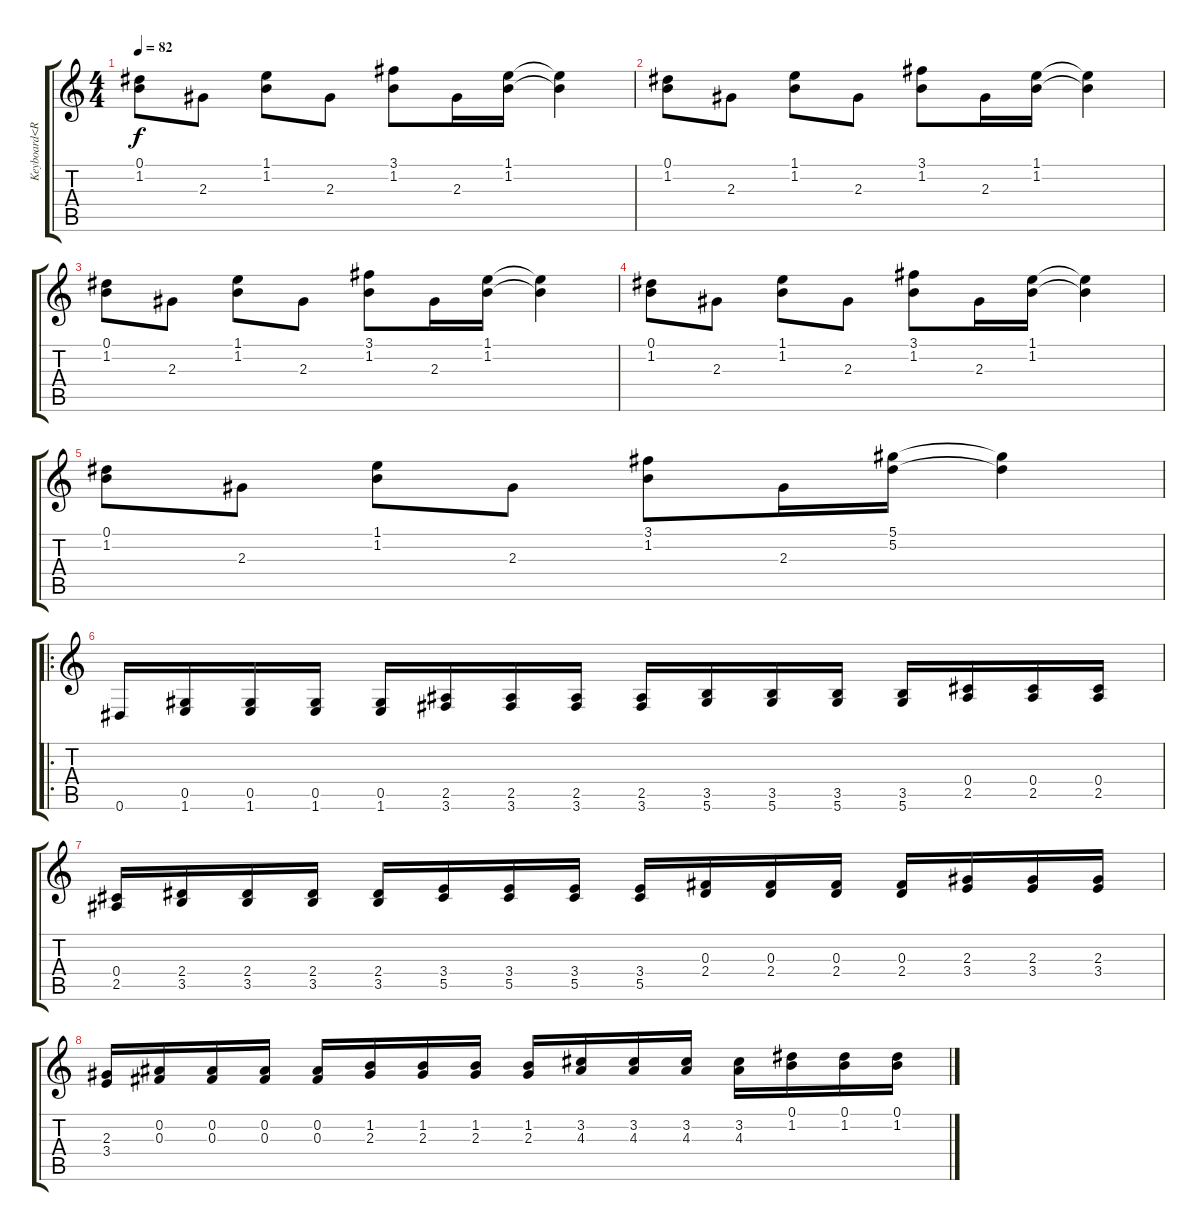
\track ("Keyboard<R>" "Keyboard<R") {instrument stringensemble1}
\staff {score tabs}
\tuning (Eb5 Bb4 Gb4 Db4 Ab3 Eb3) {hide}
\ts (4 4)
\tempo 82
\clef g2
\ks c
(0.1 1.2).8{dy f} 2.3.8 (1.1 1.2).8 2.3.8 (3.1 1.2).8 2.3.16 (1.1 1.2).16 (1.1{t} 1.2{t}).4 |
(0.1 1.2).8 2.3.8 (1.1 1.2).8 2.3.8 (3.1 1.2).8 2.3.16 (1.1 1.2).16 (1.1{t} 1.2{t}).4 |
(0.1 1.2).8 2.3.8 (1.1 1.2).8 2.3.8 (3.1 1.2).8 2.3.16 (1.1 1.2).16 (1.1{t} 1.2{t}).4 |
(0.1 1.2).8 2.3.8 (1.1 1.2).8 2.3.8 (3.1 1.2).8 2.3.16 (1.1 1.2).16 (1.1{t} 1.2{t}).4 |
(0.1 1.2).8 2.3.8 (1.1 1.2).8 2.3.8 (3.1 1.2).8 2.3.16 (5.1 5.2).16 (5.1{t} 5.2{t}).4 |
\ro
0.6.16 (0.5 1.6).16 (0.5 1.6).16 (0.5 1.6).16 (0.5 1.6).16 (2.5 3.6).16 (2.5 3.6).16 (2.5 3.6).16 (2.5 3.6).16 (3.5 5.6).16 (3.5 5.6).16 (3.5 5.6).16 (3.5 5.6).16 (0.4 2.5).16 (0.4 2.5).16 (0.4 2.5).16 |
(0.4 2.5).16 (2.4 3.5).16 (2.4 3.5).16 (2.4 3.5).16 (2.4 3.5).16 (3.4 5.5).16 (3.4 5.5).16 (3.4 5.5).16 (3.4 5.5).16 (0.3 2.4).16 (0.3 2.4).16 (0.3 2.4).16 (0.3 2.4).16 (2.3 3.4).16 (2.3 3.4).16 (2.3 3.4).16 |
(2.3 3.4).16 (0.2 0.3).16 (0.2 0.3).16 (0.2 0.3).16 (0.2 0.3).16 (1.2 2.3).16 (1.2 2.3).16 (1.2 2.3).16 (1.2 2.3).16 (3.2 4.3).16 (3.2 4.3).16 (3.2 4.3).16 (3.2 4.3).16 (0.1 1.2).16 (0.1 1.2).16 (0.1 1.2).16
